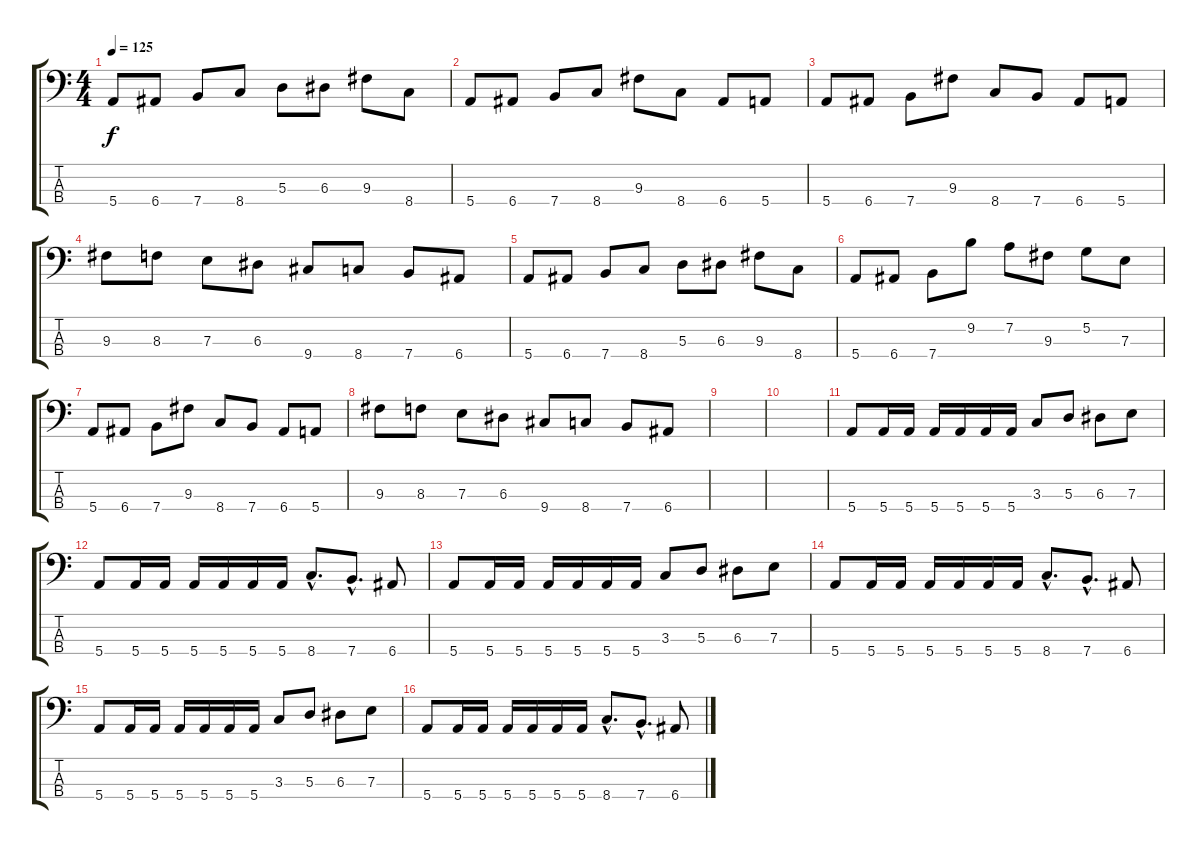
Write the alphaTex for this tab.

\track "" {instrument electricbassfinger}
\staff {score tabs}
\tuning (G2 D2 A1 E1) {hide}
\ts (4 4)
\tempo 125
\clef f4
\ks c
5.4.8{dy f} 6.4.8 7.4.8 8.4.8 5.3.8 6.3.8 9.3.8 8.4.8 |
5.4.8 6.4.8 7.4.8 8.4.8 9.3.8 8.4.8 6.4.8 5.4.8 |
5.4.8 6.4.8 7.4.8 9.3.8 8.4.8 7.4.8 6.4.8 5.4.8 |
9.3.8 8.3.8 7.3.8 6.3.8 9.4.8 8.4.8 7.4.8 6.4.8 |
5.4.8 6.4.8 7.4.8 8.4.8 5.3.8 6.3.8 9.3.8 8.4.8 |
5.4.8 6.4.8 7.4.8 9.2.8 7.2.8 9.3.8 5.2.8 7.3.8 |
5.4.8 6.4.8 7.4.8 9.3.8 8.4.8 7.4.8 6.4.8 5.4.8 |
9.3.8 8.3.8 7.3.8 6.3.8 9.4.8 8.4.8 7.4.8 6.4.8 |
|
|
5.4.8 5.4.16 5.4.16 5.4.16 5.4.16 5.4.16 5.4.16 3.3.8 5.3.8 6.3.8 7.3.8 |
5.4.8 5.4.16 5.4.16 5.4.16 5.4.16 5.4.16 5.4.16 8.4{hac}.8{d} 7.4{hac}.8{d} 6.4.8 |
5.4.8 5.4.16 5.4.16 5.4.16 5.4.16 5.4.16 5.4.16 3.3.8 5.3.8 6.3.8 7.3.8 |
5.4.8 5.4.16 5.4.16 5.4.16 5.4.16 5.4.16 5.4.16 8.4{hac}.8{d} 7.4{hac}.8{d} 6.4.8 |
5.4.8 5.4.16 5.4.16 5.4.16 5.4.16 5.4.16 5.4.16 3.3.8 5.3.8 6.3.8 7.3.8 |
5.4.8 5.4.16 5.4.16 5.4.16 5.4.16 5.4.16 5.4.16 8.4{hac}.8{d} 7.4{hac}.8{d} 6.4.8
